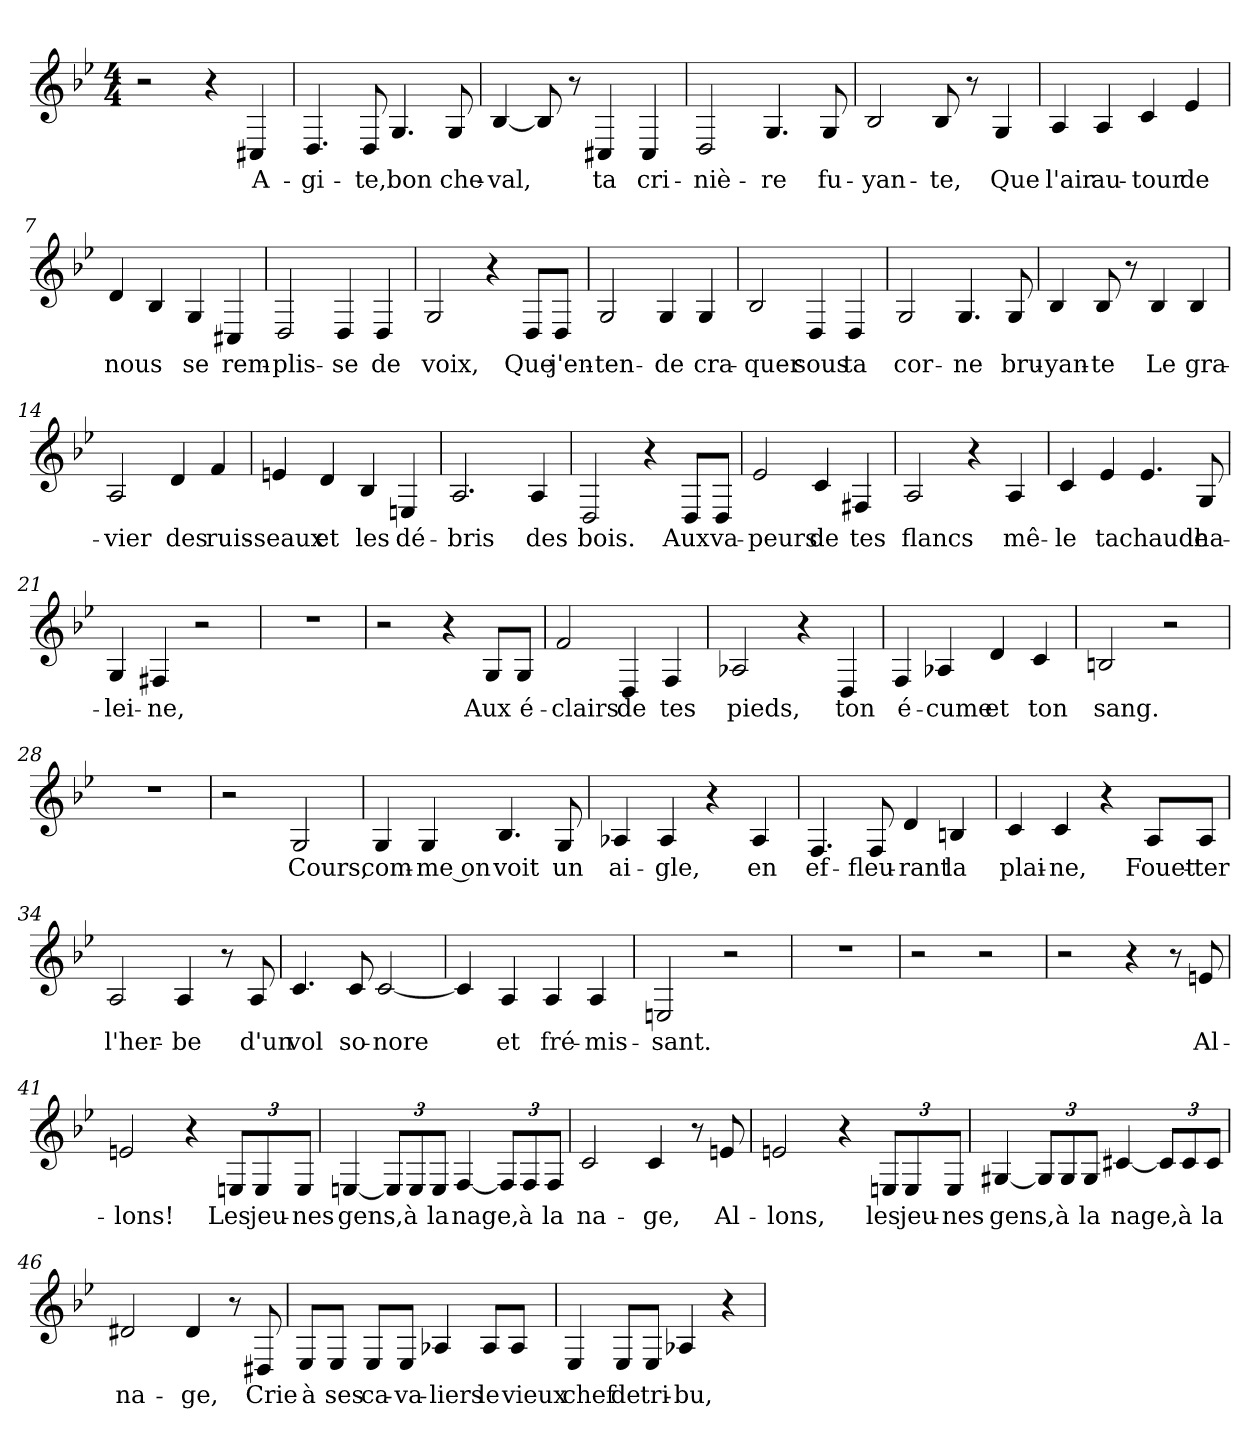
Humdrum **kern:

**kern	**text
*part1	*part1
*staff1	*staff1
*clefG2	*
*k[b-e-]	*
*M4/4	*
=1	=1
2r	.
4r	.
!	!LO:LY:b
4C#X/	A-
=2	=2
!	!LO:LY:b
4.D/	-gi-
!	!LO:LY:b
8D/	-te,
!	!LO:LY:b
4.G/	bon
!	!LO:LY:b
8G/	che-
=3	=3
!	!LO:LY:b
[4B-/	-val,
8B-/]	.
8r	.
!	!LO:LY:b
4C#X/	ta
!	!LO:LY:b
4C#/	cri-
=4	=4
!	!LO:LY:b
2D/	-niè-
!	!LO:LY:b
4.G/	-re
!	!LO:LY:b
8G/	fu-
=5	=5
!	!LO:LY:b
2B-/	-yan-
!	!LO:LY:b
8B-/	-te,
8r	.
!	!LO:LY:b
4G/	Que
=6	=6
!	!LO:LY:b
4A/	l'air
!	!LO:LY:b
4A/	au-
!	!LO:LY:b
4c/	-tour
!	!LO:LY:b
4e-/	de
=7	=7
!	!LO:LY:b
4d/	nous
4B-/	.
!	!LO:LY:b
4G/	se
!	!LO:LY:b
4C#X/	rem-
=8	=8
!	!LO:LY:b
2D/	-plis-
!	!LO:LY:b
4D/	-se
!	!LO:LY:b
4D/	de
!!LO:LB:g=z
=9	=9
!	!LO:LY:b
2G/	voix,
4r	.
!	!LO:LY:b
8D/L	Que
!	!LO:LY:b
8D/J	j'en-
=10	=10
!	!LO:LY:b
2G/	-ten-
!	!LO:LY:b
4G/	-de
!	!LO:LY:b
4G/	cra-
=11	=11
!	!LO:LY:b
2B-/	-quer
!	!LO:LY:b
4D/	sous
!	!LO:LY:b
4D/	ta
=12	=12
!	!LO:LY:b
2G/	cor-
!	!LO:LY:b
4.G/	-ne
!	!LO:LY:b
8G/	bru-
=13	=13
!	!LO:LY:b
4B-/	-yan-
!	!LO:LY:b
8B-/	-te
8r	.
!	!LO:LY:b
4B-/	Le
!	!LO:LY:b
4B-/	gra-
=14	=14
!	!LO:LY:b
2A/	-vier
!	!LO:LY:b
4d/	des
!	!LO:LY:b
4f/	ruis-
=15	=15
!	!LO:LY:b
4en/	-seaux
!	!LO:LY:b
4d/	et
!	!LO:LY:b
4B-/	les
!	!LO:LY:b
4En/	dé-
=16	=16
!	!LO:LY:b
2.A/	-bris
!	!LO:LY:b
4A/	des
!!LO:LB:g=z
=17	=17
!	!LO:LY:b
2D/	bois.
4r	.
!	!LO:LY:b
8D/L	Aux
!	!LO:LY:b
8D/J	va-
=18	=18
!	!LO:LY:b
2e-/	-peurs
!	!LO:LY:b
4c/	de
!	!LO:LY:b
4F#X/	tes
=19	=19
!	!LO:LY:b
2A/	flancs
4r	.
!	!LO:LY:b
4A/	mê-
=20	=20
!	!LO:LY:b
4c/	-le
!	!LO:LY:b
4e-/	ta
!	!LO:LY:b
4.e-/	chaude
!	!LO:LY:b
8G/	ha-
=21	=21
!	!LO:LY:b
4G/	-lei-
!	!LO:LY:b
4F#X/	-ne,
2r	.
=22	=22
1r	.
=23	=23
2r	.
4r	.
!	!LO:LY:b
8G/L	Aux
!	!LO:LY:b
8G/J	é-
=24	=24
!	!LO:LY:b
2f/	-clairs
!	!LO:LY:b
4D/	de
!	!LO:LY:b
4F/	tes
=25	=25
!	!LO:LY:b
2A-X/	pieds,
4r	.
!	!LO:LY:b
4D/	ton
!!LO:LB:g=z
=26	=26
!	!LO:LY:b
4F/	é-
!	!LO:LY:b
4A-X/	-cume
!	!LO:LY:b
4d/	et
!	!LO:LY:b
4c/	ton
=27	=27
!	!LO:LY:b
2Bn/	sang.
2r	.
=28	=28
1r	.
=29	=29
2r	.
!	!LO:LY:b
2G/	Cours,
=30	=30
!	!LO:LY:b
4G/	com-
!	!LO:LY:b
4G/	-me on
!	!LO:LY:b
4.B-/	voit
!	!LO:LY:b
8G/	un
=31	=31
!	!LO:LY:b
4A-X/	ai-
!	!LO:LY:b
4A-/	-gle,
4r	.
!	!LO:LY:b
4A-/	en
=32	=32
!	!LO:LY:b
4.F/	ef-
!	!LO:LY:b
8F/	-fleu-
!	!LO:LY:b
4d/	-rant
!	!LO:LY:b
4Bn/	la
=33	=33
!	!LO:LY:b
4c/	plai-
!	!LO:LY:b
4c/	-ne,
4r	.
!	!LO:LY:b
8A/L	Fouet-
!	!LO:LY:b
8A/J	-ter
!!LO:LB:g=z
=34	=34
!	!LO:LY:b
2A/	l'her-
!	!LO:LY:b
4A/	-be
8r	.
!	!LO:LY:b
8A/	d'un
=35	=35
!	!LO:LY:b
4.c/	vol
!	!LO:LY:b
8c/	so-
!	!LO:LY:b
[2c/	-nore
=36	=36
4c/]	.
!	!LO:LY:b
4A/	et
!	!LO:LY:b
4A/	fré-
!	!LO:LY:b
4A/	-mis-
=37	=37
!	!LO:LY:b
2En/	-sant.
2r	.
=38	=38
1r	.
=39	=39
2r	.
2r	.
=40	=40
2r	.
4r	.
8r	.
!	!LO:LY:b
8en/	Al-
=41	=41
!	!LO:LY:b
2en/	-lons!
4r	.
!	!LO:LY:b
12En/L	Les
!	!LO:LY:b
12E/	jeu-
!	!LO:LY:b
12E/J	-nes
=42	=42
!	!LO:LY:b
[4En/	gens,
12E/L]	.
!	!LO:LY:b
12E/	à
!	!LO:LY:b
12E/J	la
!	!LO:LY:b
[4F/	nage,
12F/L]	.
!	!LO:LY:b
12F/	à
!	!LO:LY:b
12F/J	la
!!LO:LB:g=z
=43	=43
!	!LO:LY:b
2c/	na-
!	!LO:LY:b
4c/	-ge,
8r	.
!	!LO:LY:b
8en/	Al-
=44	=44
!	!LO:LY:b
2en/	-lons,
4r	.
!	!LO:LY:b
12En/L	les
!	!LO:LY:b
12E/	jeu-
!	!LO:LY:b
12E/J	-nes
=45	=45
!	!LO:LY:b
[4G#X/	gens,
12G#/L]	.
!	!LO:LY:b
12G#/	à
!	!LO:LY:b
12G#/J	la
!	!LO:LY:b
[4c#X/	nage,
12c#/L]	.
!	!LO:LY:b
12c#/	à
!	!LO:LY:b
12c#/J	la
=46	=46
!	!LO:LY:b
2d#X/	na-
!	!LO:LY:b
4d#/	-ge,
8r	.
!	!LO:LY:b
8D#X/	Crie
=47	=47
!	!LO:LY:b
8E-/L	à
!	!LO:LY:b
8E-/J	ses
!	!LO:LY:b
8E-/L	ca-
!	!LO:LY:b
8E-/J	-va-
!	!LO:LY:b
4A-X/	-liers
!	!LO:LY:b
8A-/L	le
!	!LO:LY:b
8A-/J	vieux
=48	=48
!	!LO:LY:b
4E-/	chef
!	!LO:LY:b
8E-/L	de
!	!LO:LY:b
8E-/J	tri-
!	!LO:LY:b
4A-X/	-bu,
4r	.
=	=
*-	*-
